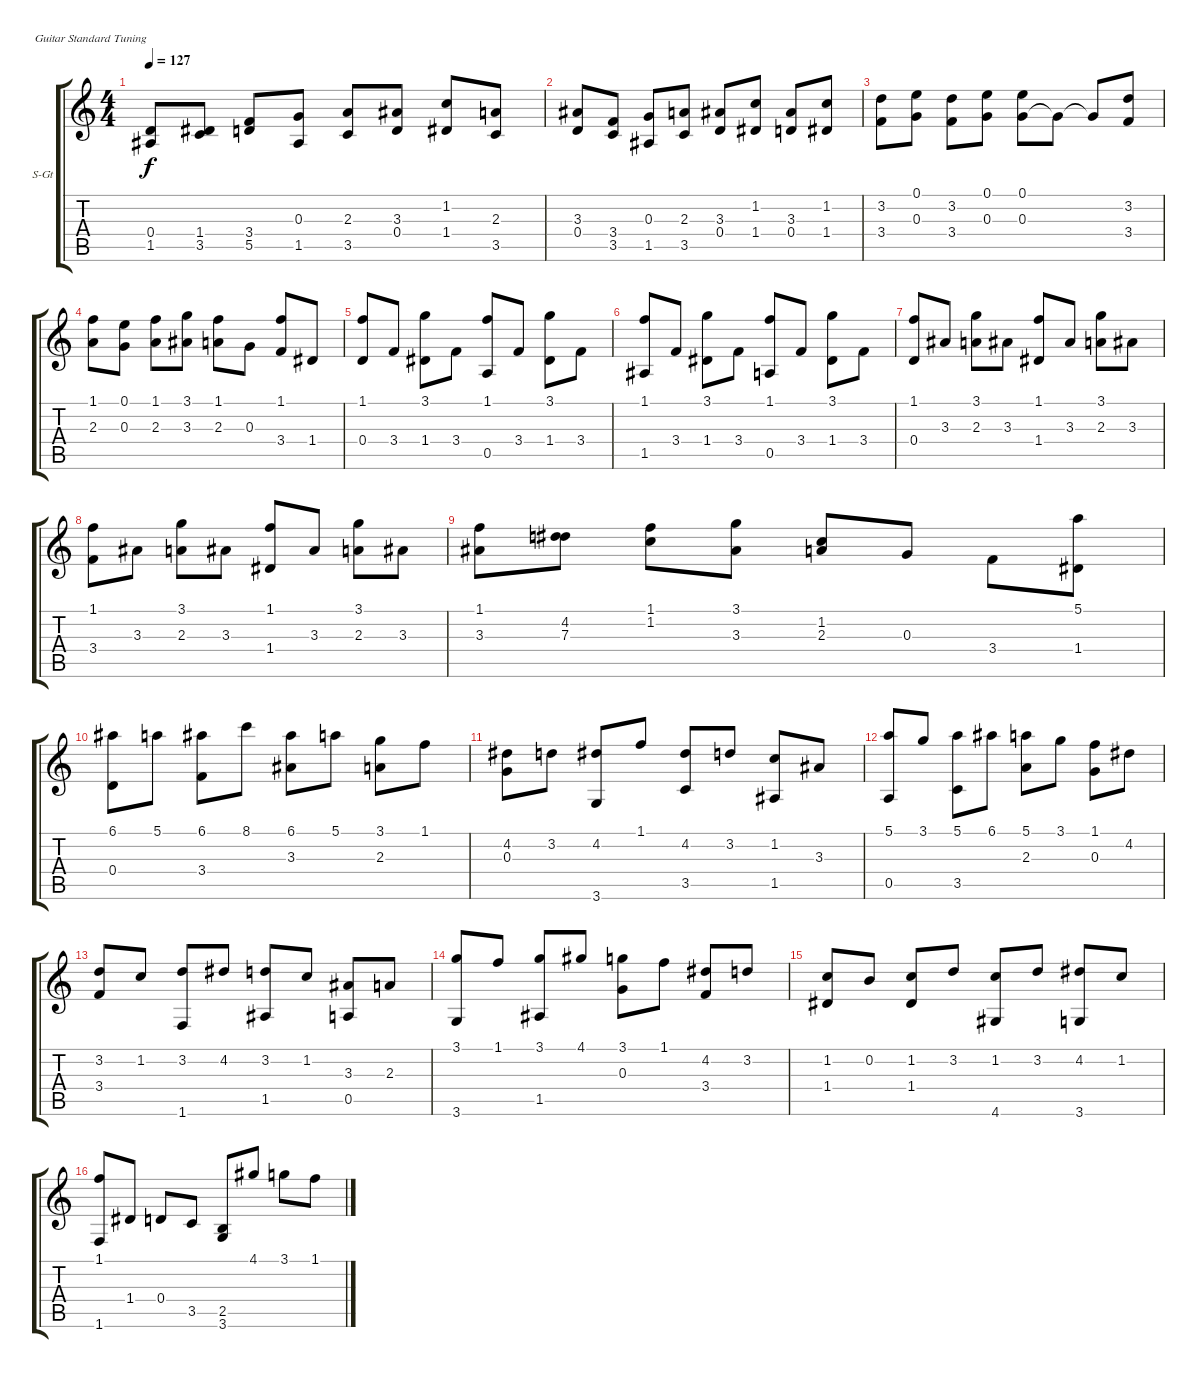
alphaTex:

\bracketExtendMode groupsimilarinstruments
\firstSystemTrackNameOrientation horizontal
\otherSystemsTrackNameOrientation horizontal
\track ("Track 1" "S-Gt") {instrument drawbarorgan}
\staff {score tabs}
\tuning (E4 B3 G3 D3 A2 E2)
\displaytranspose 12
\ts (4 4)
\tempo 127
\clef g2
\ks c
(0.4 1.5).8{dy f} (1.4 3.5).8 (3.4 5.5).8 (0.3 1.5).8 (2.3 3.5).8 (3.3 0.4).8 (1.2 1.4).8 (2.3 3.5).8 |
(3.3 0.4).8 (3.4 3.5).8 (0.3 1.5).8 (2.3 3.5).8 (3.3 0.4).8 (1.2 1.4).8 (3.3 0.4).8 (1.2 1.4).8 |
(3.2 3.4).8 (0.1 0.3).8 (3.2 3.4).8 (0.1 0.3).8 (0.1 0.3).8 0.3{t}.8 0.3{t}.8 (3.2 3.4).8 |
(1.1 2.3).8 (0.1 0.3).8 (1.1 2.3).8 (3.1 3.3).8 (1.1 2.3).8 0.3.8 (1.1 3.4).8 1.4.8 |
(1.1 0.4).8 3.4.8 (3.1 1.4).8 3.4.8 (1.1 0.5).8 3.4.8 (3.1 1.4).8 3.4.8 |
(1.1 1.5).8 3.4.8 (3.1 1.4).8 3.4.8 (1.1 0.5).8 3.4.8 (3.1 1.4).8 3.4.8 |
(1.1 0.4).8 3.3.8 (3.1 2.3).8 3.3.8 (1.1 1.4).8 3.3.8 (3.1 2.3).8 3.3.8 |
(1.1 3.4).8 3.3.8 (3.1 2.3).8 3.3.8 (1.1 1.4).8 3.3.8 (3.1 2.3).8 3.3.8 |
(1.1 3.3).8 (4.2 7.3).8 (1.1 1.2).8 (3.1 3.3).8 (1.2 2.3).8 0.3.8 3.4.8 (5.1 1.4).8 |
(6.1 0.4).8 5.1.8 (6.1 3.4).8 8.1.8 (6.1 3.3).8 5.1.8 (3.1 2.3).8 1.1.8 |
(4.2 0.3).8 3.2.8 (4.2 3.6).8 1.1.8 (4.2 3.5).8 3.2.8 (1.2 1.5).8 3.3.8 |
(5.1 0.5).8 3.1.8 (5.1 3.5).8 6.1.8 (5.1 2.3).8 3.1.8 (1.1 0.3).8 4.2.8 |
(3.2 3.4).8 1.2.8 (3.2 1.6).8 4.2.8 (3.2 1.5).8 1.2.8 (3.3 0.5).8 2.3.8 |
(3.1 3.6).8 1.1.8 (3.1 1.5).8 4.1.8 (3.1 0.3).8 1.1.8 (4.2 3.4).8 3.2.8 |
(1.2 1.4).8 0.2.8 (1.2 1.4).8 3.2.8 (1.2 4.6).8 3.2.8 (4.2 3.6).8 1.2.8 |
(1.1 1.6).8 1.4.8 0.4.8 3.5.8 (2.5 3.6).8 4.1.8 3.1.8 1.1.8
